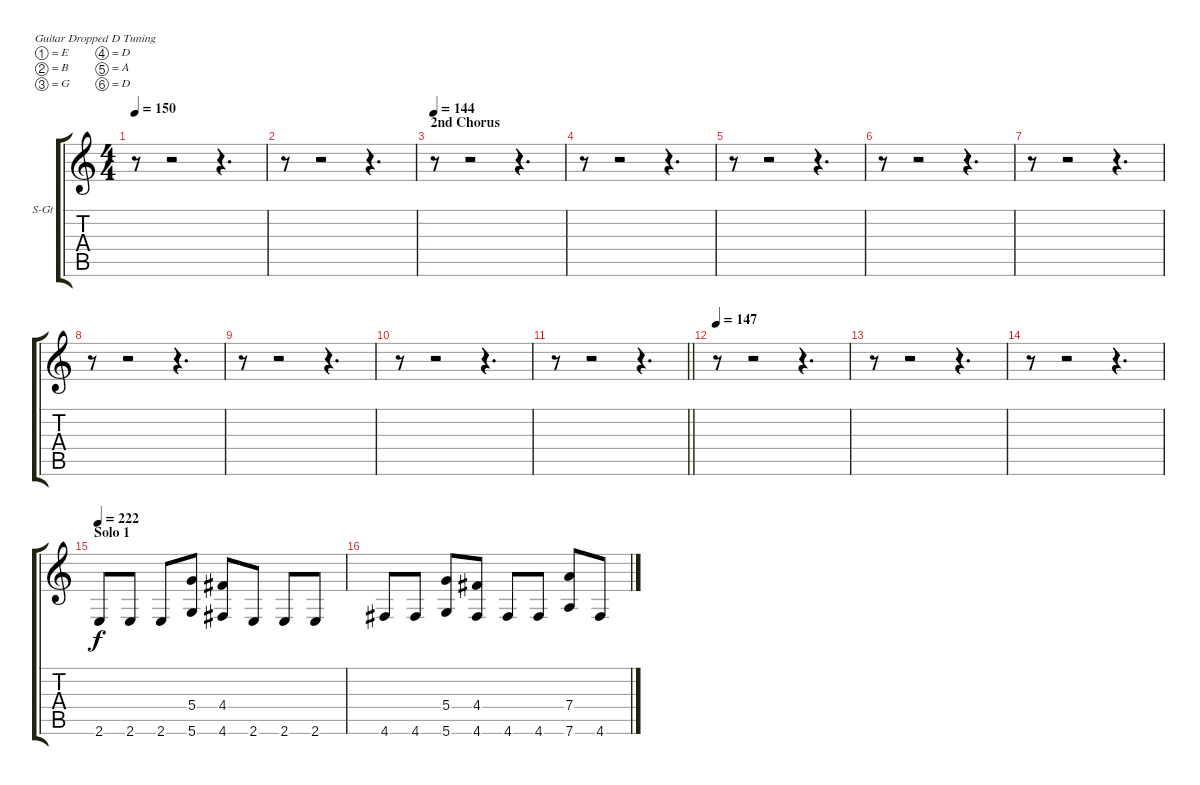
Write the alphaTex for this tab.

\bracketExtendMode groupsimilarinstruments
\firstSystemTrackNameOrientation horizontal
\otherSystemsTrackNameOrientation horizontal
\track ("Keyboard Intro" "S-Gt") {instrument harpsichord}
\staff {score tabs}
\tuning (E4 B3 G3 D3 A2 D2)
\displaytranspose 12
\ts (4 4)
\tempo 150
\clef g2
\ks c
r.8{dy f} r.2 r.4{d} |
r.8 r.2 r.4{d} |
\section ("" "2nd Chorus")
\tempo 144
r.8 r.2 r.4{d} |
r.8 r.2 r.4{d} |
r.8 r.2 r.4{d} |
r.8 r.2 r.4{d} |
r.8 r.2 r.4{d} |
r.8 r.2 r.4{d} |
r.8 r.2 r.4{d} |
r.8 r.2 r.4{d} |
\barLineRight lightlight
r.8 r.2 r.4{d} |
\tempo 147
r.8 r.2 r.4{d} |
r.8 r.2 r.4{d} |
r.8 r.2 r.4{d} |
\section ("" "Solo 1")
\tempo 222
2.6.8 2.6.8 2.6.8 (5.4 5.6).8 (4.4 4.6).8 2.6.8 2.6.8 2.6.8 |
4.6.8 4.6.8 (5.4 5.6).8 (4.4 4.6).8 4.6.8 4.6.8 (7.4 7.6).8 4.6.8
